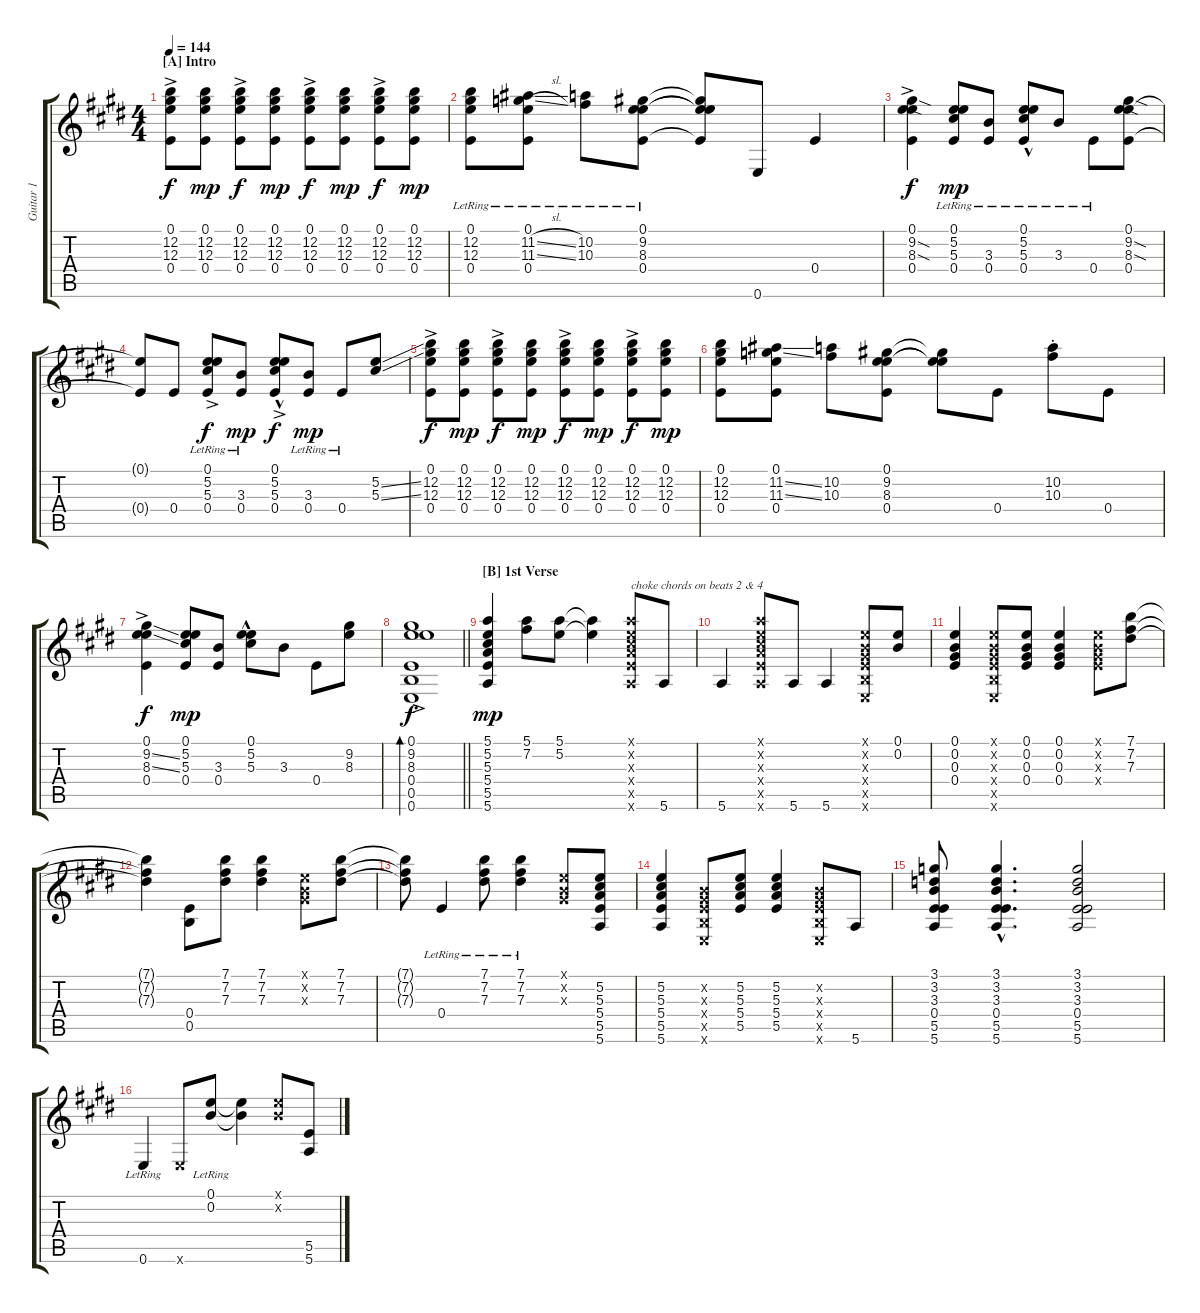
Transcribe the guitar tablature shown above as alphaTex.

\track ("Guitar 1" "Guitar 1") {instrument acousticguitarsteel}
\staff {score tabs}
\tuning (E4 B3 Ab3 E3 B2 E2) {hide}
\ts (4 4)
\section ("" "[A] Intro")
\tempo 144
\clef g2
\ks e
(0.1{ac} 12.2{ac} 12.3{ac} 0.4{ac}).8{dy f instrument acousticguitarsteel} (0.1 12.2 12.3 0.4).8{dy mp} (0.1{ac} 12.2{ac} 12.3{ac} 0.4{ac}).8{dy f} (0.1 12.2 12.3 0.4).8{dy mp} (0.1{ac} 12.2{ac} 12.3{ac} 0.4{ac}).8{dy f} (0.1 12.2 12.3 0.4).8{dy mp} (0.1{ac} 12.2{ac} 12.3{ac} 0.4{ac}).8{dy f} (0.1 12.2 12.3 0.4).8{dy mp} |
(0.1{lr} 12.2{lr} 12.3{lr} 0.4{lr}).8 (0.1{lr} 11.2{sl} 11.3{sl} 0.4{lr}).8 (10.2{lr} 10.3{lr}).8 (0.1{lr} 9.2{lr} 8.3{lr} 0.4{lr}).8 (0.1{t} 9.2{t} 8.3{t} 0.4{t}).8 0.6.8 0.4.4 |
(0.1{ac} 9.2{sod ac} 8.3{sod ac} 0.4{ac}).4{dy f} (0.1{lr} 5.2{lr} 5.3{lr} 0.4{lr}).8{dy mp} (3.3{lr} 0.4{lr}).8 (0.1{hac lr} 5.2{hac lr} 5.3{lr} 0.4{lr}).8 3.3{lr}.8 0.4{lr}.8 (0.1 9.2{sod} 8.3{sod} 0.4).8 |
(0.1{t} 0.4{t}).8 0.4.8 (0.1{ac lr} 5.2{ac lr} 5.3{ac lr} 0.4{ac lr}).8{dy f} (3.3{lr} 0.4{lr}).8{dy mp} (0.1{hac} 5.2{hac} 5.3{ac} 0.4{ac}).8{dy f} (3.3{lr} 0.4{lr}).8{dy mp} 0.4{lr}.8 (5.2{ss} 5.3{ss}).8 |
(0.1{ac} 12.2{ac} 12.3{ac} 0.4{ac}).8{dy f} (0.1 12.2 12.3 0.4).8{dy mp} (0.1{ac} 12.2{ac} 12.3{ac} 0.4{ac}).8{dy f} (0.1 12.2 12.3 0.4).8{dy mp} (0.1{ac} 12.2{ac} 12.3{ac} 0.4{ac}).8{dy f} (0.1 12.2 12.3 0.4).8{dy mp} (0.1{ac} 12.2{ac} 12.3{ac} 0.4{ac}).8{dy f} (0.1 12.2 12.3 0.4).8{dy mp} |
(0.1 12.2 12.3 0.4).8 (0.1 11.2{ss} 11.3{ss} 0.4).8 (10.2 10.3).8 (0.1 9.2 8.3 0.4).8 (0.1{t} 9.2{t} 8.3{t}).8 0.4.8 (10.2{st} 10.3{st}).8 0.4.8 |
(0.1{ac} 9.2{ss ac} 8.3{ss ac} 0.4{ac}).4{dy f} (0.1 5.2 5.3 0.4).8{dy mp} (3.3 0.4).8 (0.1{hac} 5.2{hac} 5.3).8 3.3.8 0.4.8 (9.2 8.3).8 |
\barLineRight lightlight
(0.1{ac} 9.2{ac} 8.3{ac} 0.4{ac} 0.5{ac} 0.6).1{bd 60 dy f} |
\section ("" "[B] 1st Verse")
(5.1 5.2 5.3 5.4 5.5 5.6).4{dy mp} (5.1 7.2).8 (5.1 5.2).8 (5.1{t} 5.2{t}).4 (5.1{x} 5.2{x} 5.3{x} 5.4{x} 5.5{x} 5.6{x}).8{txt "choke chords on beats 2 & 4"} 5.6.8 |
5.6.4 (5.1{x} 5.2{x} 5.3{x} 5.4{x} 5.5{x} 5.6{x}).8 5.6.8 5.6.4 (0.1{x} 0.2{x} 0.3{x} 0.4{x} 0.5{x} 0.6{x}).8 (0.1 0.2).8 |
(0.1 0.2 0.3 0.4).4 (0.1{x} 0.2{x} 0.3{x} 0.4{x} 0.5{x} 0.6{x}).8 (0.1 0.2 0.3 0.4).8 (0.1 0.2 0.3 0.4).4 (0.1{x} 0.2{x} 0.3{x} 0.4{x}).8 (7.1 7.2 7.3).8 |
(7.1{t} 7.2{t} 7.3{t}).4 (0.4 0.5).8 (7.1 7.2 7.3).8 (7.1 7.2 7.3).4 (0.1{x} 0.2{x} 0.3{x}).8 (7.1 7.2 7.3).8 |
(7.1{t} 7.2{t} 7.3{t}).8 0.4{lr}.4 (7.1{lr} 7.2{lr} 7.3{lr}).8 (7.1{lr} 7.2{lr} 7.3{lr}).4 (0.1{x} 0.2{x} 0.3{x}).8 (5.2 5.3 5.4 5.5 5.6).8 |
(5.2 5.3 5.4 5.5 5.6).4 (0.2{x} 0.3{x} 0.4{x} 0.5{x} 0.6{x}).8 (5.2 5.3 5.4 5.5).8 (5.2 5.3 5.4 5.5).4 (0.2{x} 0.3{x} 0.4{x} 0.5{x} 0.6{x}).8 5.6.8 |
(3.1 3.2 3.3 0.4 5.5 5.6).8 (3.1{hac} 3.2{hac} 3.3{hac} 0.4{hac} 5.5{hac} 5.6{hac}).4{d} (3.1 3.2 3.3 0.4 5.5 5.6).2 |
0.6{lr}.4 0.6{x}.8 (0.1{lr} 0.2{lr}).8 (0.1{t} 0.2{t}).4 (0.1{x} 0.2{x}).8 (5.5 5.6).8
